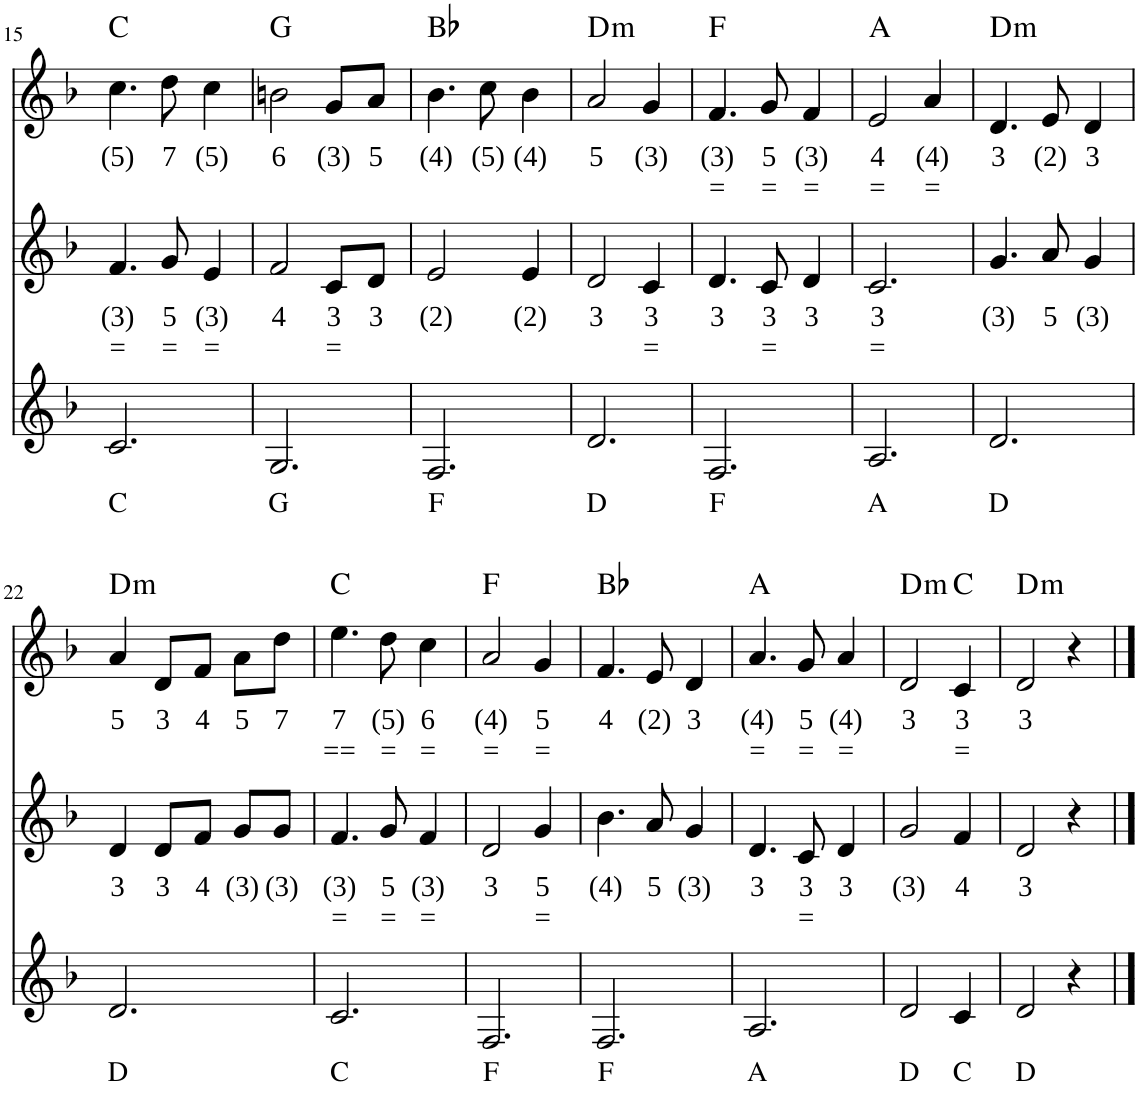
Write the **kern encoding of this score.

**kern	**text	**kern	**text	**text	**kern	**text	**text	**harte
*part3	*part3	*part2	*part2	*part2	*part1	*part1	*part1	*part1
*staff3	*staff3	*staff2	*staff2	*staff2	*staff1	*staff1	*staff1	*
*I"Voice	*	*I"Voice	*	*	*I"Voice	*	*	*
!!LO:PB:g=z
*clefG2	*	*clefG2	*	*	*clefG2	*	*	*
*k[b-]	*	*k[b-]	*	*	*k[b-]	*	*	*
*M3/4	*	*M3/4	*	*	*M3/4	*	*	*
=15	=15	=15	=15	=15	=15	=15	=15	=15
!	!LO:LY:b	!	!LO:LY:b	!LO:LY:b	!	!LO:LY:b	!	!
2.c/	C	4.f/	(3)	=	4.cc\	(5)	.	C:maj
!	!	!	!LO:LY:b	!LO:LY:b	!	!LO:LY:b	!	!
.	.	8g/	5	=	8dd\	7	.	.
!	!	!	!LO:LY:b	!LO:LY:b	!	!LO:LY:b	!	!
.	.	4e/	(3)	=	4cc\	(5)	.	.
=16	=16	=16	=16	=16	=16	=16	=16	=16
!	!LO:LY:b	!	!LO:LY:b	!	!	!LO:LY:b	!	!
2.G/	G	2f/	4	.	2bn\	6	.	G:maj
!	!	!	!LO:LY:b	!LO:LY:b	!	!LO:LY:b	!	!
.	.	8c/L	3	=	8g/L	(3)	.	.
!	!	!	!LO:LY:b	!	!	!LO:LY:b	!	!
.	.	8d/J	3	.	8a/J	5	.	.
=17	=17	=17	=17	=17	=17	=17	=17	=17
!	!LO:LY:b	!	!LO:LY:b	!	!	!LO:LY:b	!	!
2.F/	F	2e/	(2)	.	4.b-\	(4)	.	Bb:maj
!	!	!	!	!	!	!LO:LY:b	!	!
.	.	.	.	.	8cc\	(5)	.	.
!	!	!	!LO:LY:b	!	!	!LO:LY:b	!	!
.	.	4e/	(2)	.	4b-\	(4)	.	.
=18	=18	=18	=18	=18	=18	=18	=18	=18
!	!LO:LY:b	!	!LO:LY:b	!	!	!LO:LY:b	!	!LO:H:kt=m
2.d/	D	2d/	3	.	2a/	5	.	D:min
!	!	!	!LO:LY:b	!LO:LY:b	!	!LO:LY:b	!	!
.	.	4c/	3	=	4g/	(3)	.	.
=19	=19	=19	=19	=19	=19	=19	=19	=19
!	!LO:LY:b	!	!LO:LY:b	!	!	!LO:LY:b	!LO:LY:b	!
2.F/	F	4.d/	3	.	4.f/	(3)	=	F:maj
!	!	!	!LO:LY:b	!LO:LY:b	!	!LO:LY:b	!LO:LY:b	!
.	.	8c/	3	=	8g/	5	=	.
!	!	!	!LO:LY:b	!	!	!LO:LY:b	!LO:LY:b	!
.	.	4d/	3	.	4f/	(3)	=	.
=20	=20	=20	=20	=20	=20	=20	=20	=20
!	!LO:LY:b	!	!LO:LY:b	!LO:LY:b	!	!LO:LY:b	!LO:LY:b	!
2.A/	A	2.c/	3	=	2e/	4	=	A:maj
!	!	!	!	!	!	!LO:LY:b	!LO:LY:b	!
.	.	.	.	.	4a/	(4)	=	.
=21	=21	=21	=21	=21	=21	=21	=21	=21
!	!LO:LY:b	!	!LO:LY:b	!	!	!LO:LY:b	!	!LO:H:kt=m
2.d/	D	4.g/	(3)	.	4.d/	3	.	D:min
!	!	!	!LO:LY:b	!	!	!LO:LY:b	!	!
.	.	8a/	5	.	8e/	(2)	.	.
!	!	!	!LO:LY:b	!	!	!LO:LY:b	!	!
.	.	4g/	(3)	.	4d/	3	.	.
!!LO:LB:g=z
=22	=22	=22	=22	=22	=22	=22	=22	=22
!	!LO:LY:b	!	!LO:LY:b	!	!	!LO:LY:b	!	!LO:H:kt=m
2.d/	D	4d/	3	.	4a/	5	.	D:min
!	!	!	!LO:LY:b	!	!	!LO:LY:b	!	!
.	.	8d/L	3	.	8d/L	3	.	.
!	!	!	!LO:LY:b	!	!	!LO:LY:b	!	!
.	.	8f/J	4	.	8f/J	4	.	.
!	!	!	!LO:LY:b	!	!	!LO:LY:b	!	!
.	.	8g/L	(3)	.	8a\L	5	.	.
!	!	!	!LO:LY:b	!	!	!LO:LY:b	!	!
.	.	8g/J	(3)	.	8dd\J	7	.	.
=23	=23	=23	=23	=23	=23	=23	=23	=23
!	!LO:LY:b	!	!LO:LY:b	!LO:LY:b	!	!LO:LY:b	!LO:LY:b	!
2.c/	C	4.f/	(3)	=	4.ee\	7	==	C:maj
!	!	!	!LO:LY:b	!LO:LY:b	!	!LO:LY:b	!LO:LY:b	!
.	.	8g/	5	=	8dd\	(5)	=	.
!	!	!	!LO:LY:b	!LO:LY:b	!	!LO:LY:b	!LO:LY:b	!
.	.	4f/	(3)	=	4cc\	6	=	.
=24	=24	=24	=24	=24	=24	=24	=24	=24
!	!LO:LY:b	!	!LO:LY:b	!	!	!LO:LY:b	!LO:LY:b	!
2.F/	F	2d/	3	.	2a/	(4)	=	F:maj
!	!	!	!LO:LY:b	!LO:LY:b	!	!LO:LY:b	!LO:LY:b	!
.	.	4g/	5	=	4g/	5	=	.
=25	=25	=25	=25	=25	=25	=25	=25	=25
!	!LO:LY:b	!	!LO:LY:b	!	!	!LO:LY:b	!	!
2.F/	F	4.b-\	(4)	.	4.f/	4	.	Bb:maj
!	!	!	!LO:LY:b	!	!	!LO:LY:b	!	!
.	.	8a/	5	.	8e/	(2)	.	.
!	!	!	!LO:LY:b	!	!	!LO:LY:b	!	!
.	.	4g/	(3)	.	4d/	3	.	.
=26	=26	=26	=26	=26	=26	=26	=26	=26
!	!LO:LY:b	!	!LO:LY:b	!	!	!LO:LY:b	!LO:LY:b	!
2.A/	A	4.d/	3	.	4.a/	(4)	=	A:maj
!	!	!	!LO:LY:b	!LO:LY:b	!	!LO:LY:b	!LO:LY:b	!
.	.	8c/	3	=	8g/	5	=	.
!	!	!	!LO:LY:b	!	!	!LO:LY:b	!LO:LY:b	!
.	.	4d/	3	.	4a/	(4)	=	.
=27	=27	=27	=27	=27	=27	=27	=27	=27
!	!LO:LY:b	!	!LO:LY:b	!	!	!LO:LY:b	!	!LO:H:kt=m
2d/	D	2g/	(3)	.	2d/	3	.	D:min
!	!LO:LY:b	!	!LO:LY:b	!	!	!LO:LY:b	!LO:LY:b	!
4c/	C	4f/	4	.	4c/	3	=	C:maj
=28	=28	=28	=28	=28	=28	=28	=28	=28
!	!LO:LY:b	!	!LO:LY:b	!	!	!LO:LY:b	!	!LO:H:kt=m
2d/	D	2d/	3	.	2d/	3	.	D:min
4r	.	4r	.	.	4r	.	.	.
==	==	==	==	==	==	==	==	==
*-	*-	*-	*-	*-	*-	*-	*-	*-
